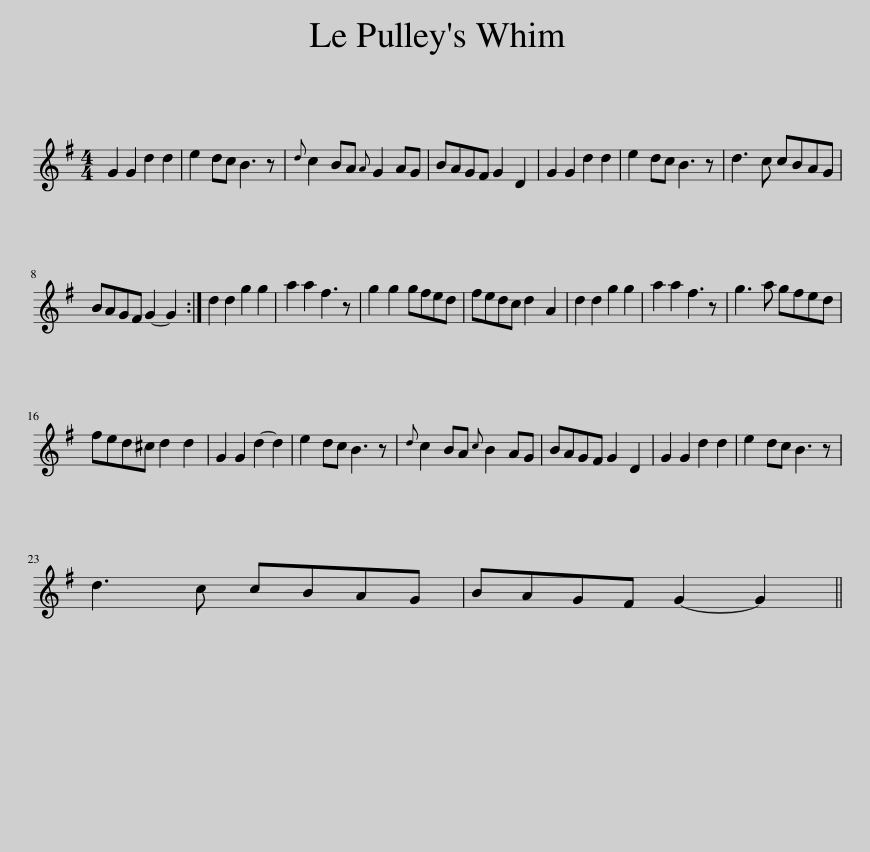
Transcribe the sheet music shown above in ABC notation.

X:1
L:1/8
M:4/4
I:linebreak $
K:G
V:1 treble
V:1
 G2 G2 d2 d2 | e2 dc B3 z |{d} c2 BA{A} G2 AG | BAGF G2 D2 | G2 G2 d2 d2 | %5
 e2 dc B3 z | d3 c cBAG |$ BAGF G2- G2 :| d2 d2 g2 g2 | a2 a2 f3 z | %10
 g2 g2 gfed | fedc d2 A2 | d2 d2 g2 g2 | a2 a2 f3 z | g3 a gfed |$ %15
 fed^c d2 d2 | G2 G2 d2- d2 | e2 dc B3 z |{d} c2 BA{c} B2 AG | BAGF G2 D2 | %20
 G2 G2 d2 d2 | e2 dc B3 z |$ d3 c cBAG | BAGF G2- G2 || %24
